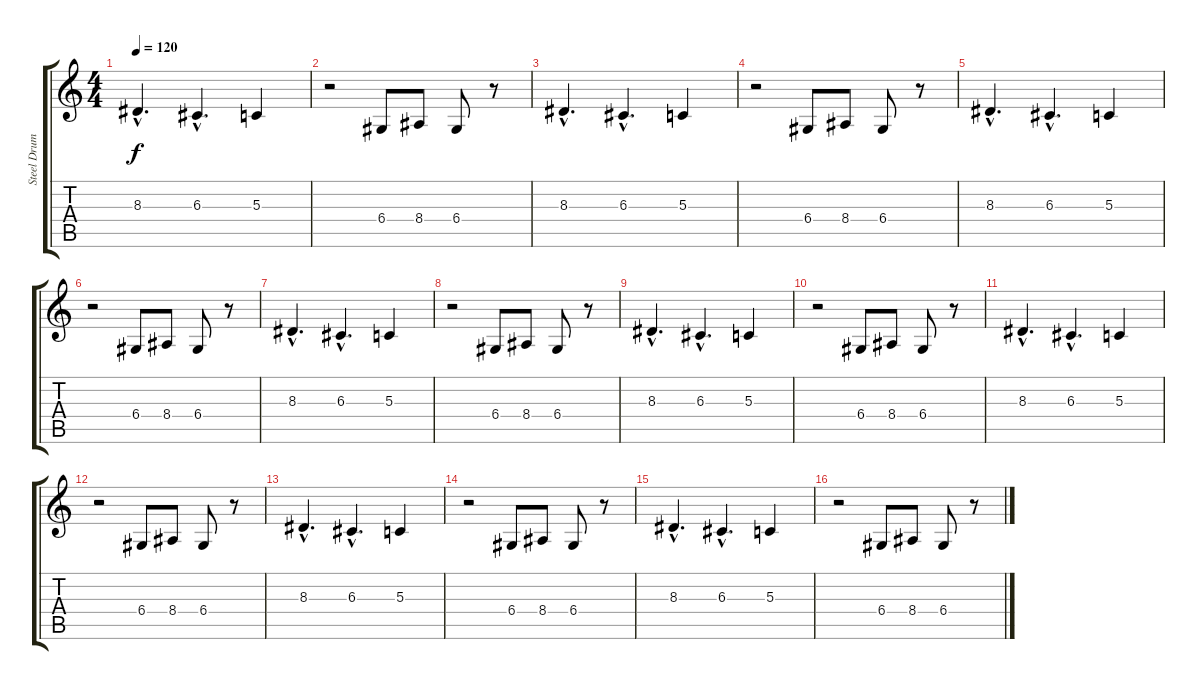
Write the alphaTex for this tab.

\track ("Steel Drums" "Steel Drum") {instrument steeldrums}
\staff {score tabs}
\tuning (E4 B3 G3 D3 A2 E2) {hide}
\ts (4 4)
\tempo 120
\clef g2
\ks c
8.3{hac}.4{d dy f instrument steeldrums} 6.3{hac}.4{d} 5.3.4 |
r.2 6.4.8 8.4.8 6.4.8 r.8 |
8.3{hac}.4{d} 6.3{hac}.4{d} 5.3.4 |
r.2 6.4.8 8.4.8 6.4.8 r.8 |
8.3{hac}.4{d} 6.3{hac}.4{d} 5.3.4 |
r.2 6.4.8 8.4.8 6.4.8 r.8 |
8.3{hac}.4{d} 6.3{hac}.4{d} 5.3.4 |
r.2 6.4.8 8.4.8 6.4.8 r.8 |
8.3{hac}.4{d} 6.3{hac}.4{d} 5.3.4 |
r.2 6.4.8 8.4.8 6.4.8 r.8 |
8.3{hac}.4{d} 6.3{hac}.4{d} 5.3.4 |
r.2 6.4.8 8.4.8 6.4.8 r.8 |
8.3{hac}.4{d} 6.3{hac}.4{d} 5.3.4 |
r.2 6.4.8 8.4.8 6.4.8 r.8 |
8.3{hac}.4{d} 6.3{hac}.4{d} 5.3.4 |
r.2 6.4.8 8.4.8 6.4.8 r.8
